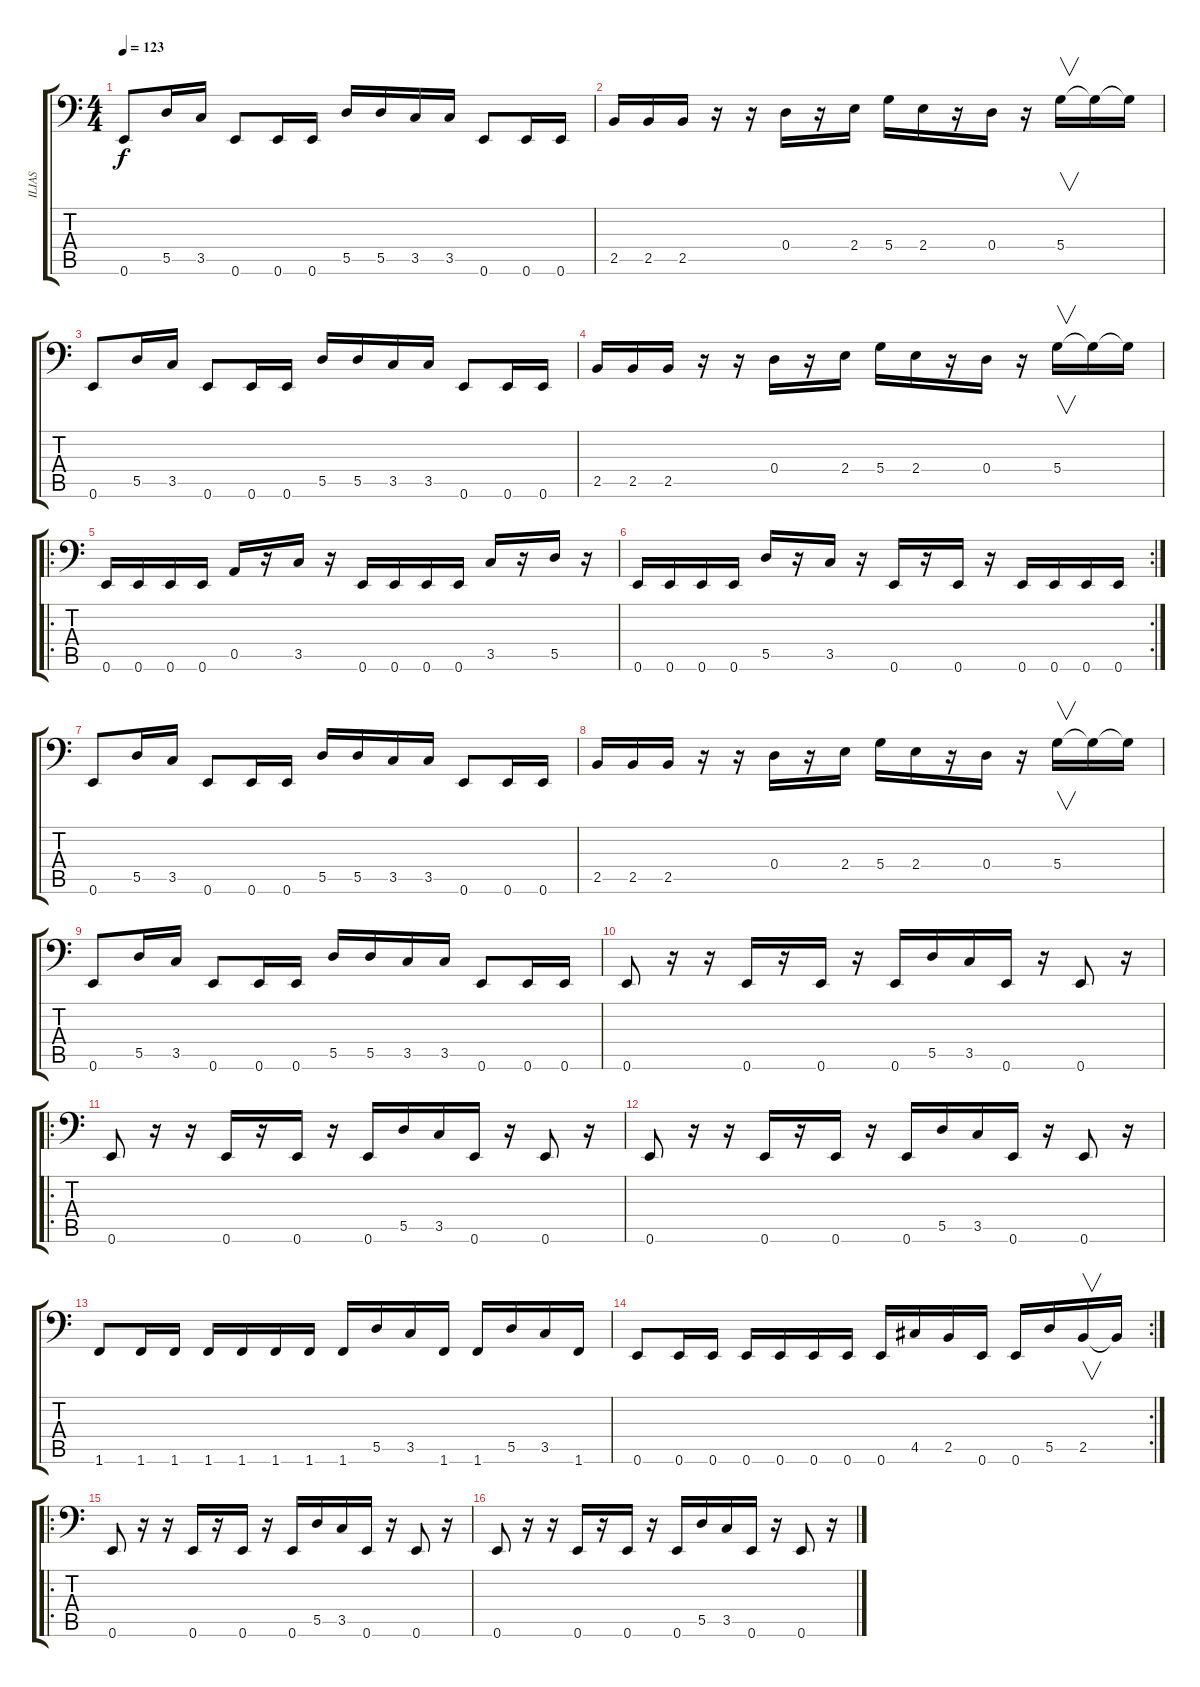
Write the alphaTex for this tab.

\track ("ILIAS" "ILIAS") {instrument electricbasspick}
\staff {score tabs}
\tuning (E3 B2 G2 D2 A1 E1) {hide}
\ts (4 4)
\tempo 123
\clef f4
\ks c
0.6.8{dy f} 5.5.16 3.5.16 0.6.8 0.6.16 0.6.16 5.5.16 5.5.16 3.5.16 3.5.16 0.6.8 0.6.16 0.6.16 |
2.5.16 2.5.16 2.5.16 r.16 r.16 0.4.16 r.16 2.4.16 5.4.16 2.4.16 r.16 0.4.16 r.16 5.4.16{v} 5.4{t}.16 5.4{t}.16 |
0.6.8 5.5.16 3.5.16 0.6.8 0.6.16 0.6.16 5.5.16 5.5.16 3.5.16 3.5.16 0.6.8 0.6.16 0.6.16 |
2.5.16 2.5.16 2.5.16 r.16 r.16 0.4.16 r.16 2.4.16 5.4.16 2.4.16 r.16 0.4.16 r.16 5.4.16{v} 5.4{t}.16 5.4{t}.16 |
\ro
0.6.16 0.6.16 0.6.16 0.6.16 0.5.16 r.16 3.5.16 r.16 0.6.16 0.6.16 0.6.16 0.6.16 3.5.16 r.16 5.5.16 r.16 |
\rc 2
0.6.16 0.6.16 0.6.16 0.6.16 5.5.16 r.16 3.5.16 r.16 0.6.16 r.16 0.6.16 r.16 0.6.16 0.6.16 0.6.16 0.6.16 |
0.6.8 5.5.16 3.5.16 0.6.8 0.6.16 0.6.16 5.5.16 5.5.16 3.5.16 3.5.16 0.6.8 0.6.16 0.6.16 |
2.5.16 2.5.16 2.5.16 r.16 r.16 0.4.16 r.16 2.4.16 5.4.16 2.4.16 r.16 0.4.16 r.16 5.4.16{v} 5.4{t}.16 5.4{t}.16 |
0.6.8 5.5.16 3.5.16 0.6.8 0.6.16 0.6.16 5.5.16 5.5.16 3.5.16 3.5.16 0.6.8 0.6.16 0.6.16 |
0.6.8 r.16 r.16 0.6.16 r.16 0.6.16 r.16 0.6.16 5.5.16 3.5.16 0.6.16 r.16 0.6.8 r.16 |
\ro
0.6.8 r.16 r.16 0.6.16 r.16 0.6.16 r.16 0.6.16 5.5.16 3.5.16 0.6.16 r.16 0.6.8 r.16 |
0.6.8 r.16 r.16 0.6.16 r.16 0.6.16 r.16 0.6.16 5.5.16 3.5.16 0.6.16 r.16 0.6.8 r.16 |
1.6.8 1.6.16 1.6.16 1.6.16 1.6.16 1.6.16 1.6.16 1.6.16 5.5.16 3.5.16 1.6.16 1.6.16 5.5.16 3.5.16 1.6.16 |
\rc 2
0.6.8 0.6.16 0.6.16 0.6.16 0.6.16 0.6.16 0.6.16 0.6.16 4.5.16 2.5.16 0.6.16 0.6.16 5.5.16 2.5.16{v} 2.5{t}.16 |
\ro
0.6.8 r.16 r.16 0.6.16 r.16 0.6.16 r.16 0.6.16 5.5.16 3.5.16 0.6.16 r.16 0.6.8 r.16 |
0.6.8 r.16 r.16 0.6.16 r.16 0.6.16 r.16 0.6.16 5.5.16 3.5.16 0.6.16 r.16 0.6.8 r.16
